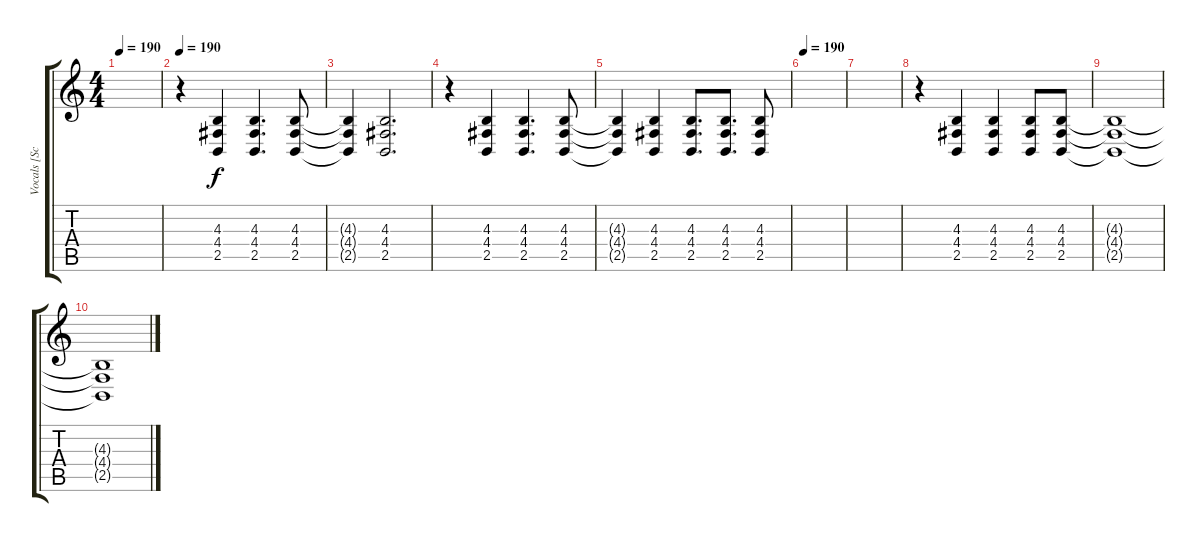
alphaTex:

\track ("Vocals [Scream]" "Vocals [Sc") {instrument gunshot}
\staff {score tabs}
\tuning (E4 B3 G3 D3 A2 D2) {hide}
\ts (4 4)
\tempo 190
\clef g2
\ks c
|
\tempo 190
r.4 (4.3 4.4 2.5).4 (4.3 4.4 2.5).4{d} (4.3 4.4 2.5).8 |
(4.3{t} 4.4{t} 2.5{t}).4 (4.3 4.4 2.5).2{d} |
r.4 (4.3 4.4 2.5).4 (4.3 4.4 2.5).4{d} (4.3 4.4 2.5).8 |
(4.3{t} 4.4{t} 2.5{t}).4 (4.3 4.4 2.5).4 (4.3 4.4 2.5).8{d} (4.3 4.4 2.5).8{d} (4.3 4.4 2.5).8 |
\tempo 190
|
|
r.4 (4.3 4.4 2.5).4 (4.3 4.4 2.5).4 (4.3 4.4 2.5).8 (4.3 4.4 2.5).8 |
(4.3{t} 4.4{t} 2.5{t}).1 |
(4.3{t} 4.4{t} 2.5{t}).1
